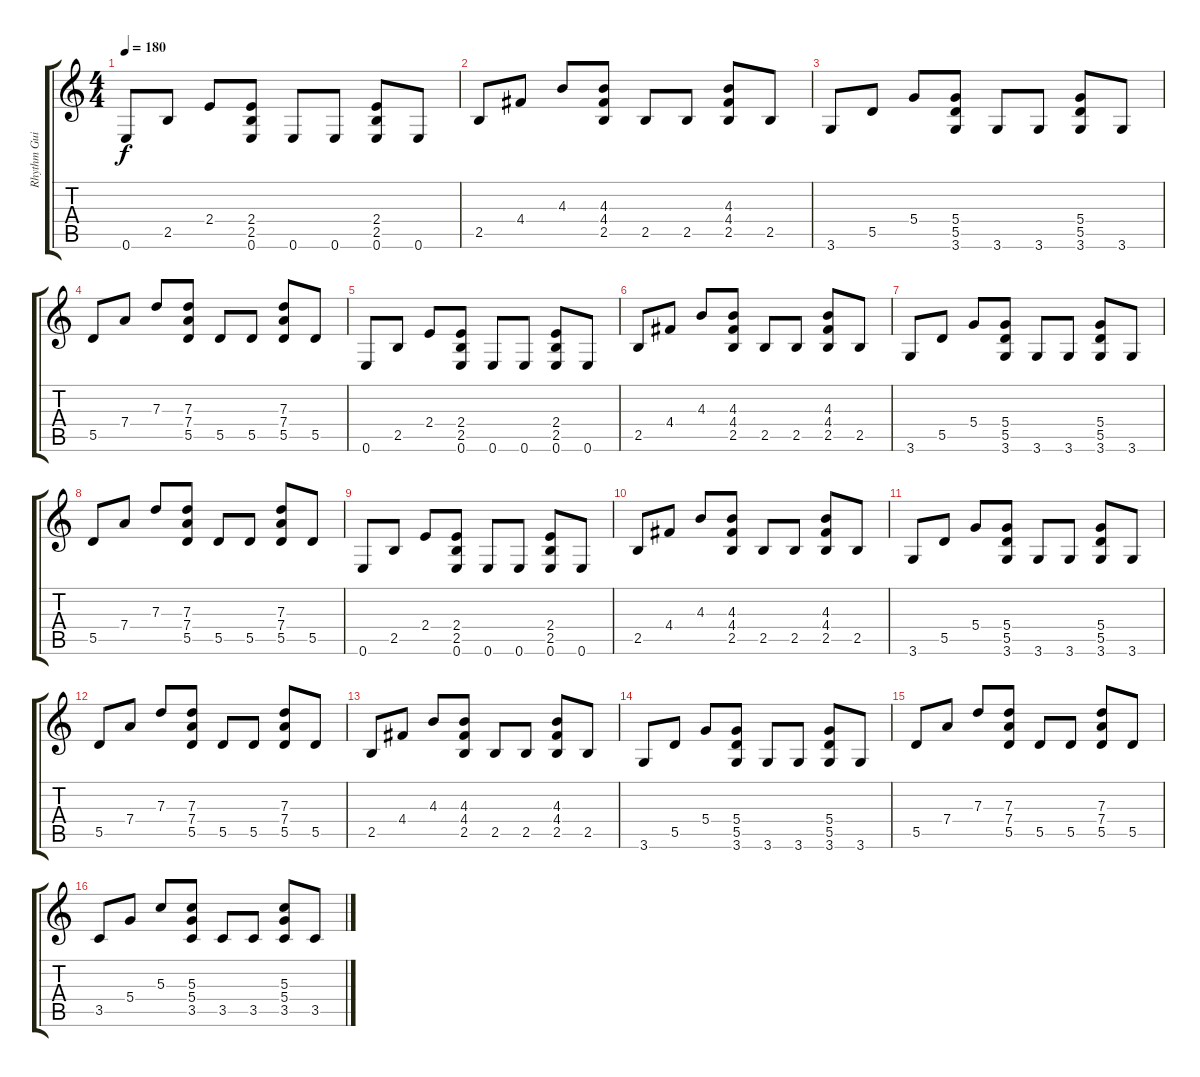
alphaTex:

\track ("Rhythm Guitar" "Rhythm Gui") {instrument overdrivenguitar}
\staff {score tabs}
\tuning (E4 B3 G3 D3 A2 E2) {hide}
\ts (4 4)
\tempo 180
\clef g2
\ks c
0.6.8{dy f instrument overdrivenguitar} 2.5.8 2.4.8 (2.4 2.5 0.6).8 0.6.8 0.6.8 (2.4 2.5 0.6).8 0.6.8 |
2.5.8 4.4.8 4.3.8 (4.3 4.4 2.5).8 2.5.8 2.5.8 (4.3 4.4 2.5).8 2.5.8 |
3.6.8 5.5.8 5.4.8 (5.4 5.5 3.6).8 3.6.8 3.6.8 (5.4 5.5 3.6).8 3.6.8 |
5.5.8 7.4.8 7.3.8 (7.3 7.4 5.5).8 5.5.8 5.5.8 (7.3 7.4 5.5).8 5.5.8 |
0.6.8 2.5.8 2.4.8 (2.4 2.5 0.6).8 0.6.8 0.6.8 (2.4 2.5 0.6).8 0.6.8 |
2.5.8 4.4.8 4.3.8 (4.3 4.4 2.5).8 2.5.8 2.5.8 (4.3 4.4 2.5).8 2.5.8 |
3.6.8 5.5.8 5.4.8 (5.4 5.5 3.6).8 3.6.8 3.6.8 (5.4 5.5 3.6).8 3.6.8 |
5.5.8 7.4.8 7.3.8 (7.3 7.4 5.5).8 5.5.8 5.5.8 (7.3 7.4 5.5).8 5.5.8 |
0.6.8 2.5.8 2.4.8 (2.4 2.5 0.6).8 0.6.8 0.6.8 (2.4 2.5 0.6).8 0.6.8 |
2.5.8 4.4.8 4.3.8 (4.3 4.4 2.5).8 2.5.8 2.5.8 (4.3 4.4 2.5).8 2.5.8 |
3.6.8 5.5.8 5.4.8 (5.4 5.5 3.6).8 3.6.8 3.6.8 (5.4 5.5 3.6).8 3.6.8 |
5.5.8 7.4.8 7.3.8 (7.3 7.4 5.5).8 5.5.8 5.5.8 (7.3 7.4 5.5).8 5.5.8 |
2.5.8 4.4.8 4.3.8 (4.3 4.4 2.5).8 2.5.8 2.5.8 (4.3 4.4 2.5).8 2.5.8 |
3.6.8 5.5.8 5.4.8 (5.4 5.5 3.6).8 3.6.8 3.6.8 (5.4 5.5 3.6).8 3.6.8 |
5.5.8 7.4.8 7.3.8 (7.3 7.4 5.5).8 5.5.8 5.5.8 (7.3 7.4 5.5).8 5.5.8 |
3.5.8 5.4.8 5.3.8 (5.3 5.4 3.5).8 3.5.8 3.5.8 (5.3 5.4 3.5).8 3.5.8
